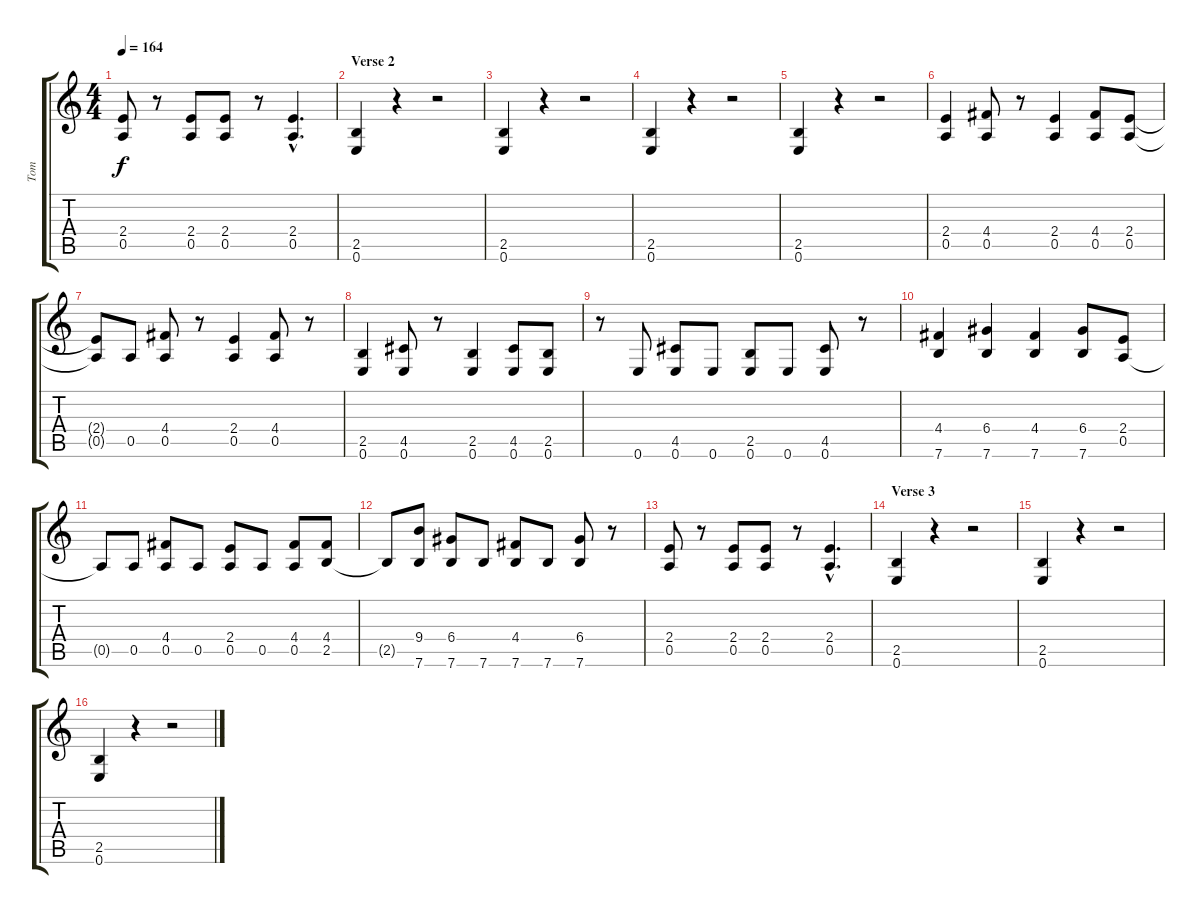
\track ("Tom" "Tom") {instrument electricguitarclean}
\staff {score tabs}
\tuning (E4 B3 G3 D3 A2 E2) {hide}
\ts (4 4)
\tempo 164
\clef g2
\ks c
(2.4 0.5).8{dy f} r.8 (2.4 0.5).8 (2.4 0.5).8 r.8 (2.4{hac} 0.5{hac}).4{d} |
\section ("" "Verse 2")
(2.5 0.6).4 r.4 r.2 |
(2.5 0.6).4 r.4 r.2 |
(2.5 0.6).4 r.4 r.2 |
(2.5 0.6).4 r.4 r.2 |
(2.4 0.5).4 (4.4 0.5).8 r.8 (2.4 0.5).4 (4.4 0.5).8 (2.4 0.5).8 |
(2.4{t} 0.5{t}).8 0.5.8 (4.4 0.5).8 r.8 (2.4 0.5).4 (4.4 0.5).8 r.8 |
(2.5 0.6).4 (4.5 0.6).8 r.8 (2.5 0.6).4 (4.5 0.6).8 (2.5 0.6).8 |
r.8 0.6.8 (4.5 0.6).8 0.6.8 (2.5 0.6).8 0.6.8 (4.5 0.6).8 r.8 |
(4.4 7.6).4 (6.4 7.6).4 (4.4 7.6).4 (6.4 7.6).8 (2.4 0.5).8 |
0.5{t}.8 0.5.8 (4.4 0.5).8 0.5.8 (2.4 0.5).8 0.5.8 (4.4 0.5).8 (4.4 2.5).8 |
2.5{t}.8 (9.4 7.6).8 (6.4 7.6).8 7.6.8 (4.4 7.6).8 7.6.8 (6.4 7.6).8 r.8 |
(2.4 0.5).8 r.8 (2.4 0.5).8 (2.4 0.5).8 r.8 (2.4{hac} 0.5{hac}).4{d} |
\section ("" "Verse 3")
(2.5 0.6).4 r.4 r.2 |
(2.5 0.6).4 r.4 r.2 |
(2.5 0.6).4 r.4 r.2
